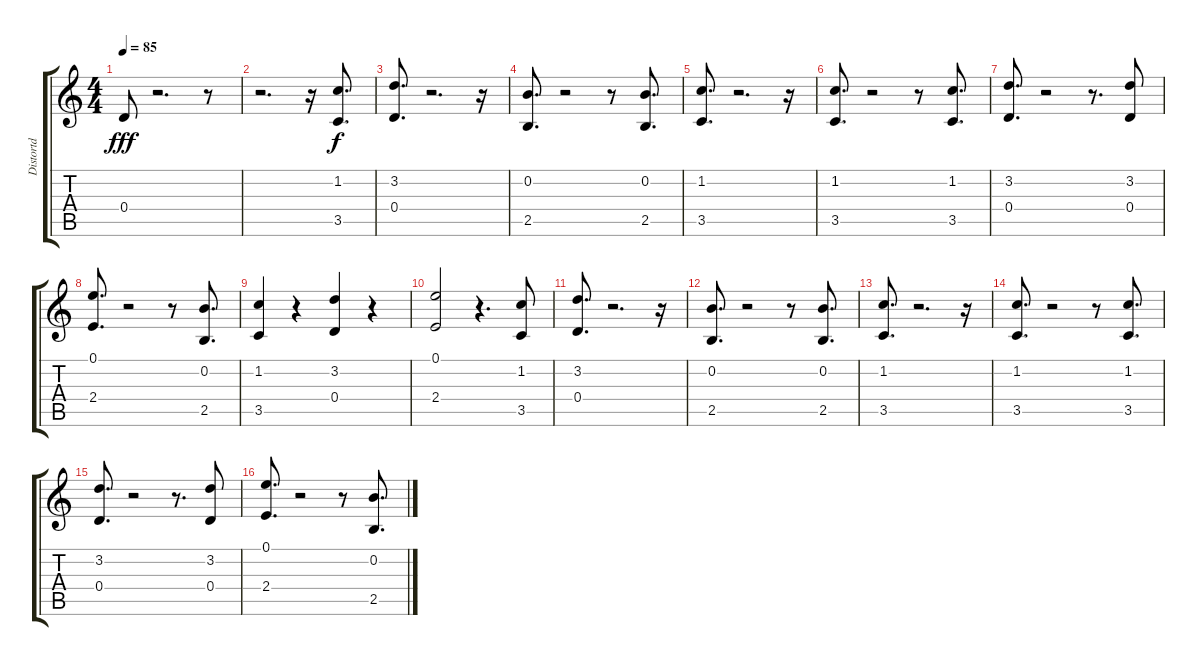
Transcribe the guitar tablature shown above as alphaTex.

\track ("Distortd" "Distortd") {instrument distortionguitar}
\staff {score tabs}
\tuning (E4 B3 G3 D3 A2 E2) {hide}
\ts (4 4)
\tempo 85
\clef g2
\ks c
0.4.8{dy fff} r.2{d} r.8 |
r.2{d} r.16 (1.2 3.5).8{d dy f} |
(3.2 0.4).8{d} r.2{d} r.16 |
(0.2 2.5).8{d} r.2 r.8 (0.2 2.5).8{d} |
(1.2 3.5).8{d} r.2{d} r.16 |
(1.2 3.5).8{d} r.2 r.8 (1.2 3.5).8{d} |
(3.2 0.4).8{d} r.2 r.8{d} (3.2 0.4).8 |
(0.1 2.4).8{d} r.2 r.8 (0.2 2.5).8{d} |
(1.2 3.5).4 r.4 (3.2 0.4).4 r.4 |
(0.1 2.4).2 r.4{d} (1.2 3.5).8 |
(3.2 0.4).8{d} r.2{d} r.16 |
(0.2 2.5).8{d} r.2 r.8 (0.2 2.5).8{d} |
(1.2 3.5).8{d} r.2{d} r.16 |
(1.2 3.5).8{d} r.2 r.8 (1.2 3.5).8{d} |
(3.2 0.4).8{d} r.2 r.8{d} (3.2 0.4).8 |
(0.1 2.4).8{d} r.2 r.8 (0.2 2.5).8{d}
